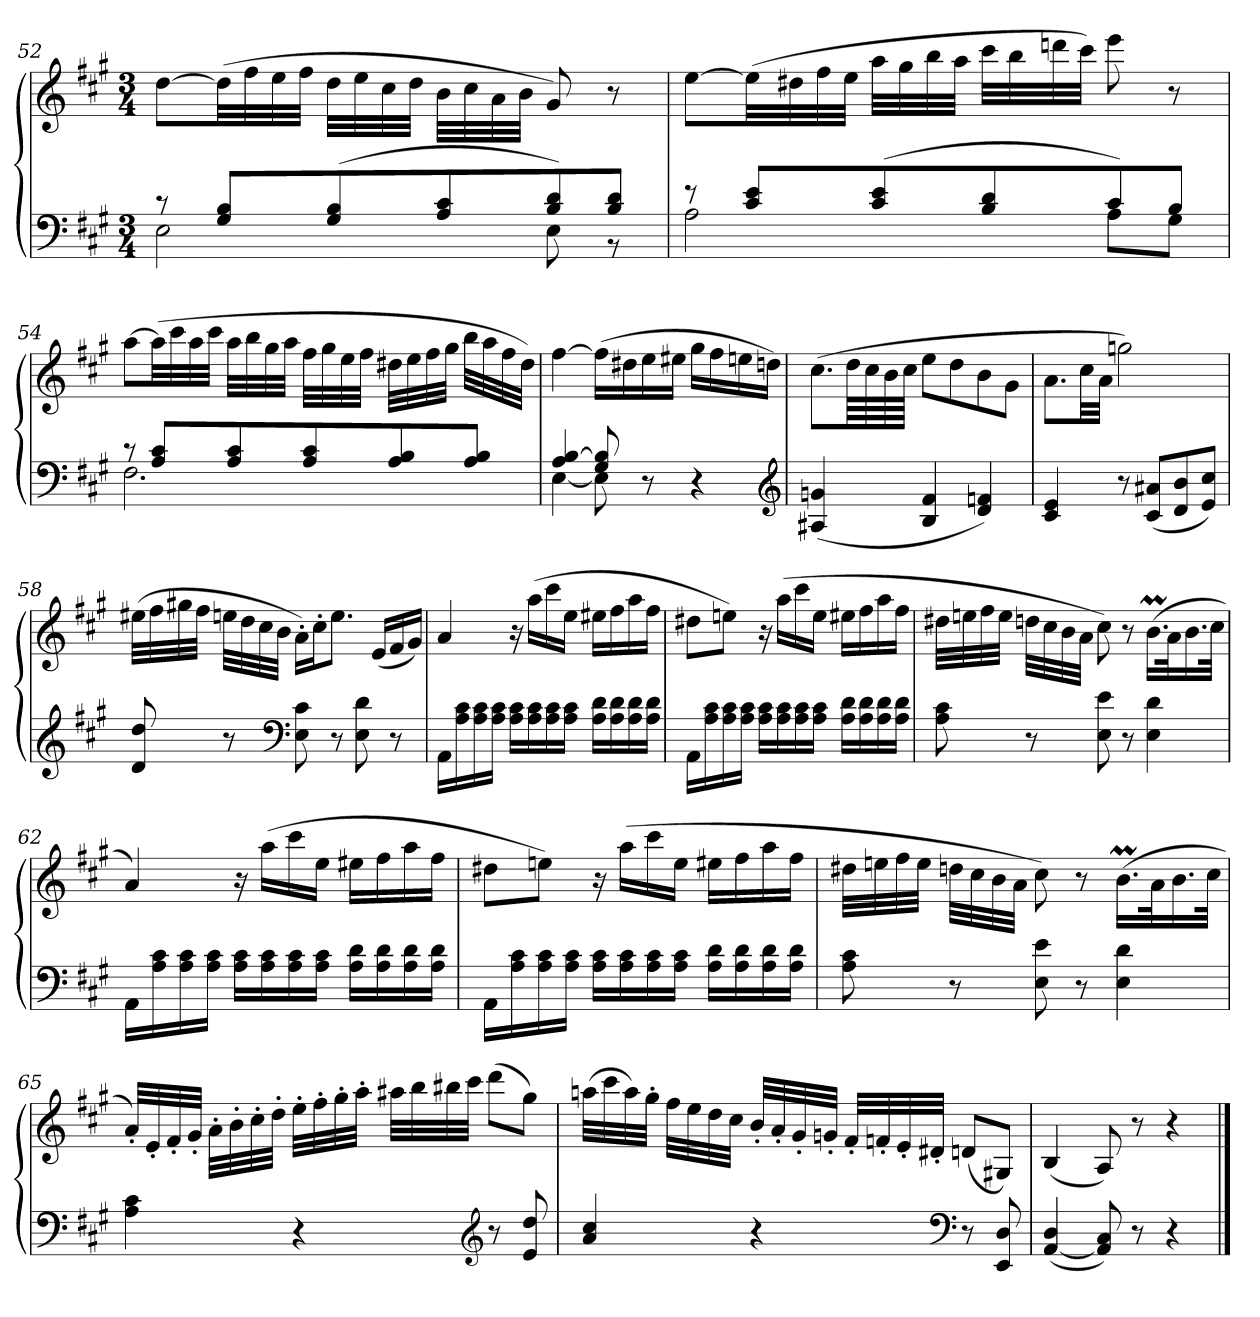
**kern	**kern
*part1	*part1
*staff2	*staff1
*clefF4	*clefG2
*k[f#c#g#]	*k[f#c#g#]
*A:	*A:
*M3/4	*M3/4
=52	=52
*^	*
8rc	2E	[8ddL
8G# 8BL	.	(32ddLL]
.	.	32ff#
.	.	32ee
.	.	32ff#JJJ
(8G# 8B	.	32ddLLL
.	.	32ee
.	.	32cc#
.	.	32ddJJJ
8A 8c#	.	32bLLL
.	.	32cc#
.	.	32a
.	.	32bJJJ
8B 8d)	8E	8g#)
8B 8dJ	8rBB	8r
=53	=53	=53
8r	2A	[8eeL
8c# 8eL	.	(32eeLL]
.	.	32dd#X
.	.	32ff#
.	.	32eeJJJ
(8c# 8e	.	32aaLLL
.	.	32gg#
.	.	32bb
.	.	32aaJJJ
8B 8d	.	32ccc#LLL
.	.	32bb
.	.	32dddn
.	.	32ccc#JJJ)
8c#)	8AL	8eee
8BJ	8G#J	8r
=54	=54	=54
8r	2.F#	[8aaL
8A 8c#L	.	(32aaLL]
.	.	32ccc#
.	.	32aa
.	.	32ccc#JJJ
8A 8c#	.	32aaLLL
.	.	32bb
.	.	32gg#
.	.	32aaJJJ
8A 8c#	.	32ff#LLL
.	.	32gg#
.	.	32ee
.	.	32ff#JJJ
8A 8B	.	32dd#XLLL
.	.	32ee
.	.	32ff#
.	.	32gg#JJJ
8A 8BJ	.	32bbLLL
.	.	32aa
.	.	32ff#
.	.	32dd#JJJ)
=55	=55	=55
4A [4B	[4E	[4ff#
8G# 8B]	8E]	(16ff#LL]
.	.	16dd#X
4.ryy	8r	16ee
.	.	16ee#XJJ
.	4r	16gg#LL
.	.	16ff#
.	.	16een
.	.	16ddnJJ)
*v	*v	*
*clefG2	*
=56	=56
(4A#X 4gn	(8.cc#L
.	64ddLLL
.	64cc#
.	64b
.	64cc#JJJJ
4B 4f#	8eeL
.	8dd
4d 4fn)	8b
.	8g#J
=57	=57
4c# 4e	8.a\L
.	32cc#\LL
.	32a\JJJ
8r	2ggn)
(8c# 8a#XL	.
8d 8b	.
8e 8cc#J)	.
=58	=58
8d 8dd	(32ee#XLLL
.	32ff#
.	32gg#X
.	32ff#JJJ
8r	32eenLLL
.	32dd
.	32cc#
.	32bJJJ
*clefF4	*
8E 8c#	16a'LL)
.	16cc#'J
8r	8.eeJ
8E 8d	.
.	(16eLL
8r	16f#
.	16g#JJ)
=59	=59
16AALL	4a
16A 16c#	.
16A 16c#	.
16A 16c#JJ	.
16A 16c#LL	16r
16A 16c#	(16aaLL
16A 16c#	16ccc#
16A 16c#JJ	16eeJJ
16A 16dLL	16ee#XLL
16A 16d	16ff#
16A 16d	16aa
16A 16dJJ	16ff#JJ
=60	=60
16AALL	8dd#XL
16A 16c#	.
16A 16c#	8eenJ)
16A 16c#JJ	.
16A 16c#LL	16r
16A 16c#	(16aaLL
16A 16c#	16ccc#
16A 16c#JJ	16eeJJ
16A 16dLL	16ee#XLL
16A 16d	16ff#
16A 16d	16aa
16A 16dJJ	16ff#JJ
=61	=61
8A 8c#	32dd#XLLL
.	32een
.	32ff#
.	32eeJJJ
8r	32ddnLLL
.	32cc#
.	32b
.	32aJJJ
8E 8e	8cc#)
8r	8r
4E 4d	(16.bMLL
.	32aK
.	16.b
.	32cc#JJk
=62	=62
16AALL	4a)
16A 16c#	.
16A 16c#	.
16A 16c#JJ	.
16A 16c#LL	16r
16A 16c#	(16aaLL
16A 16c#	16ccc#
16A 16c#JJ	16eeJJ
16A 16dLL	16ee#XLL
16A 16d	16ff#
16A 16d	16aa
16A 16dJJ	16ff#JJ
=63	=63
16AALL	8dd#XL
16A 16c#	.
16A 16c#	8eenJ)
16A 16c#JJ	.
16A 16c#LL	16r
16A 16c#	(16aaLL
16A 16c#	16ccc#
16A 16c#JJ	16eeJJ
16A 16dLL	16ee#XLL
16A 16d	16ff#
16A 16d	16aa
16A 16dJJ	16ff#JJ
=64	=64
8A 8c#	32dd#XLLL
.	32een
.	32ff#
.	32eeJJJ
8r	32ddnLLL
.	32cc#
.	32b
.	32aJJJ
8E 8e	8cc#)
8r	8r
4E 4d	(16.bMLL
.	32aK
.	16.b
.	32cc#JJk
=65	=65
4A 4c#	32a'LLL)
.	32e'
.	32f#'
.	32g#'JJJ
.	32a'LLL
.	32b'
.	32cc#'
.	32dd'JJJ
4r	32ee'LLL
.	32ff#'
.	32gg#'
.	32aa'JJJ
.	32aa#XLLL
.	32bb
.	32bb#X
.	32ccc#JJJ
*clefG2	*
8r	(8dddL
8e 8dd	8gg#J)
=66	=66
4a/ 4cc#/	(32aanLLL
.	32ccc#
.	32aa)
.	32gg#'JJJ
.	32ff#LLL
.	32ee
.	32dd
.	32cc#JJJ
4r	32b'LLL
.	32a'
.	32g#'
.	32gn'JJJ
.	32f#'LLL
.	32fn'
.	32e'
.	32d#X'JJJ
*clefF4	*
8r	(8dnL
8EE 8D	8G#XJ)
=67	=67
(>[4AA 4D	(4B
8AA] 8C#)	8A)
8r	8r
4r	4r
==	==
*-	*-
